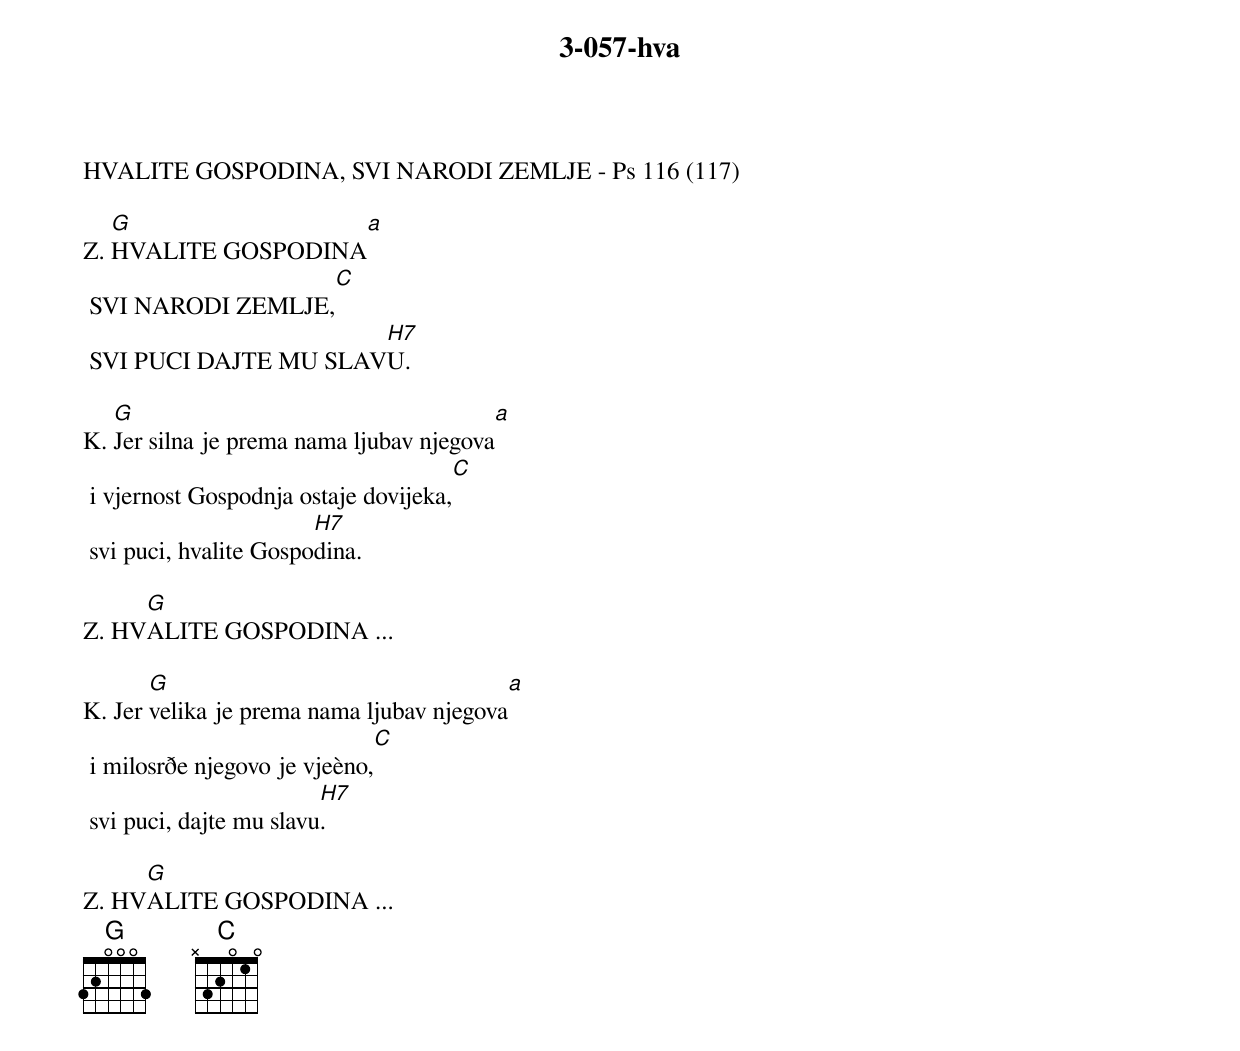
{title: 3-057-hva}

HVALITE GOSPODINA, SVI NARODI ZEMLJE - Ps 116 (117)

Z.	[G]HVALITE GOSPODINA[a]
	SVI NARODI ZEMLJE,[C]
	SVI PUCI DAJTE MU SLAV[H7]U.

K.	[G]Jer silna je prema nama ljubav njegova[a]
	i vjernost Gospodnja ostaje dovijeka,[C]
	svi puci, hvalite Gospo[H7]dina.

Z.	HV[G]ALITE GOSPODINA ...

K.	Jer [G]velika je prema nama ljubav njegova[a]
	i milosrðe njegovo je vjeèno,[C]
	svi puci, dajte mu slavu[H7].

Z.	HV[G]ALITE GOSPODINA ...
